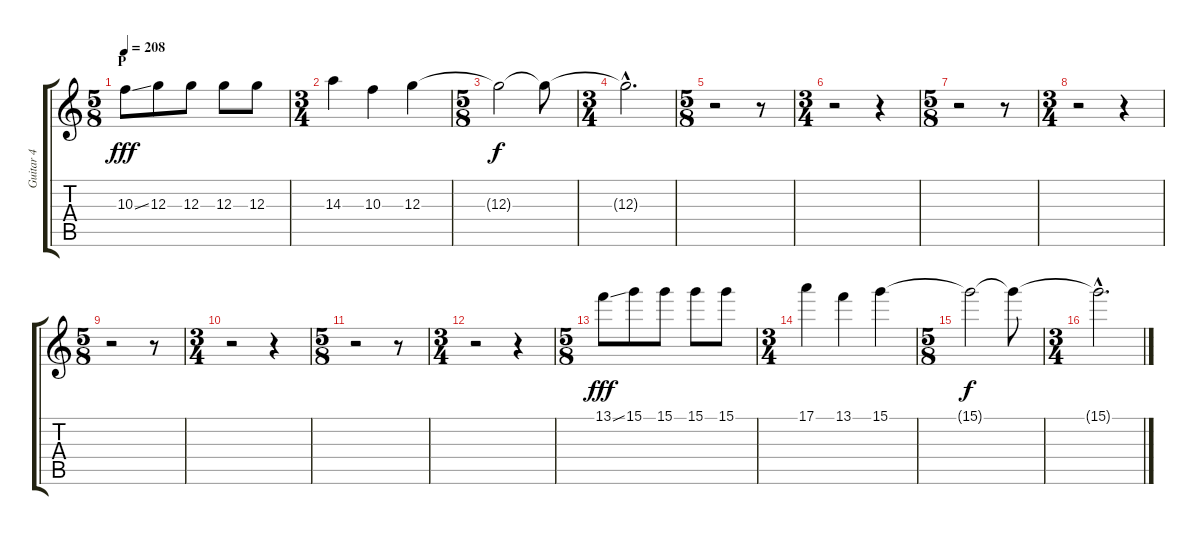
\track ("Guitar 4" "Guitar 4") {instrument distortionguitar}
\staff {score tabs}
\tuning (E4 B3 G3 D3 A2 E2) {hide}
\ts (5 8)
\section ("" "P")
\tempo 208
\clef g2
\ks c
10.3{ss}.8{dy fff} 12.3.8 12.3.8 12.3.8 12.3.8 |
\ts (3 4)
14.3.4 10.3.4 12.3.4 |
\ts (5 8)
12.3{t}.2{dy f} 12.3{t}.8 |
\ts (3 4)
12.3{hac t}.2{d} |
\ts (5 8)
r.2 r.8 |
\ts (3 4)
r.2 r.4 |
\ts (5 8)
r.2 r.8 |
\ts (3 4)
r.2 r.4 |
\ts (5 8)
r.2 r.8 |
\ts (3 4)
r.2 r.4 |
\ts (5 8)
r.2 r.8 |
\ts (3 4)
r.2 r.4 |
\ts (5 8)
13.1{ss}.8{dy fff} 15.1.8 15.1.8 15.1.8 15.1.8 |
\ts (3 4)
17.1.4 13.1.4 15.1.4 |
\ts (5 8)
15.1{t}.2{dy f} 15.1{t}.8 |
\ts (3 4)
15.1{hac t}.2{d}
